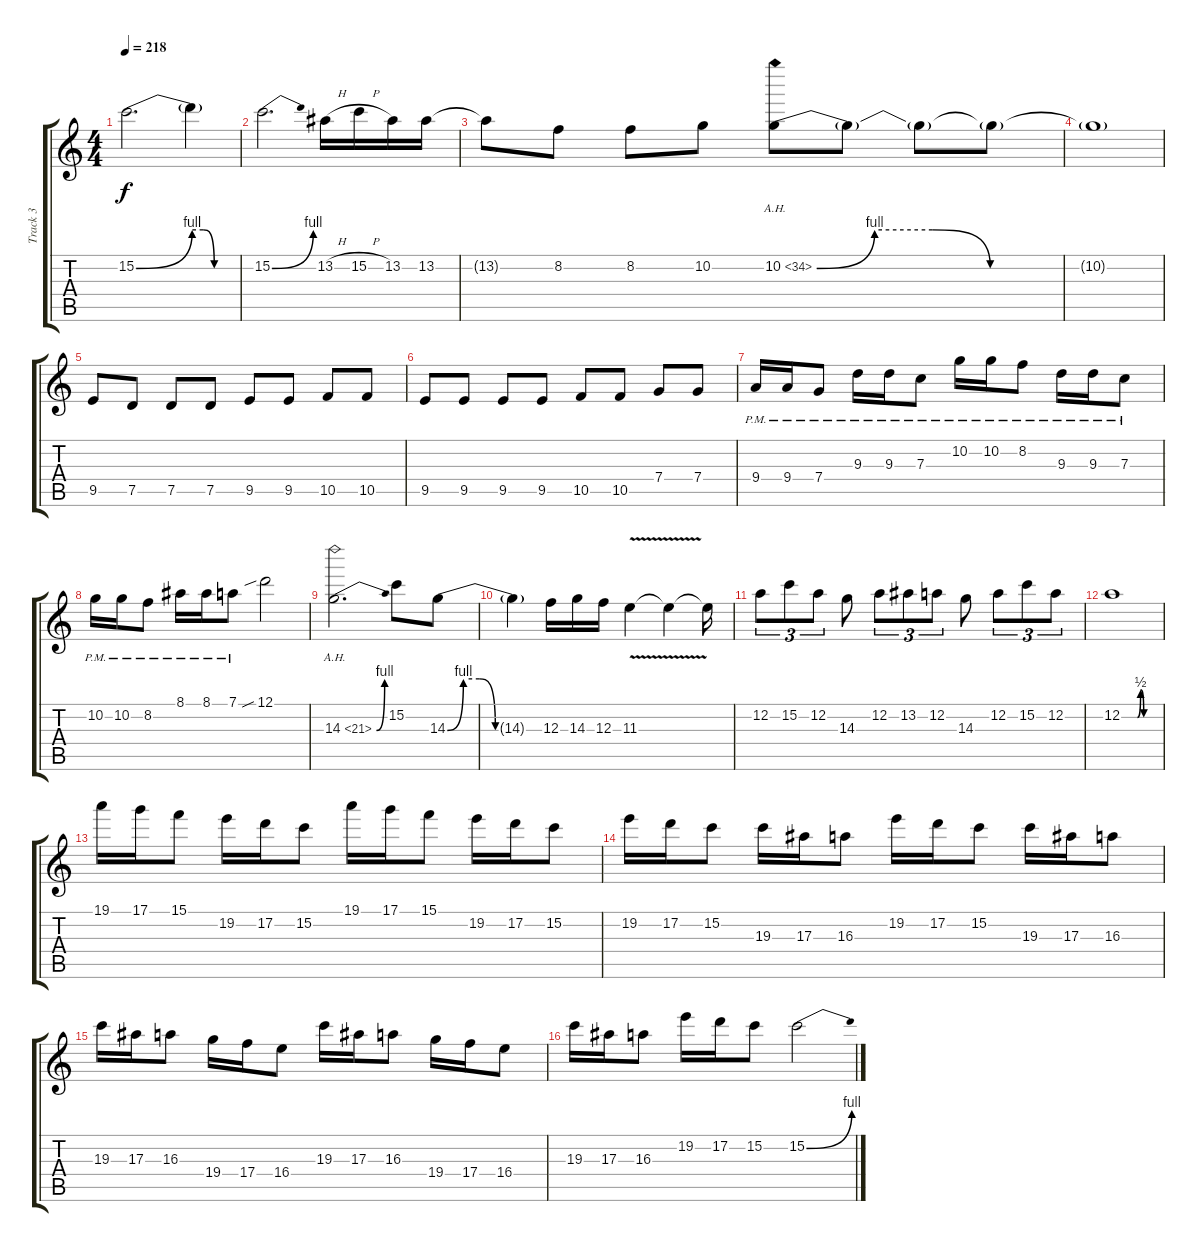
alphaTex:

\track ("Track 3" "Track 3") {instrument distortionguitar}
\staff {score tabs}
\tuning (D4 A3 F3 C3 G2 D2) {hide}
\ts (4 4)
\tempo 218
\clef g2
\ks c
15.2{be (bend 0 0 60 4)}.2{d dy f} 15.2{be (custom 0 4 15 4 30 0 60 0) t}.4 |
15.2{be (bend 0 0 60 4)}.2{d} 13.2{h}.16 15.2{h}.16 13.2.16 13.2.16 |
13.2{t}.8 8.2.8 8.2.8 10.2.8 10.2{be (custom 0 0 10 4 20 4 30 0 60 0) ah 24}.8 10.2{t}.8 10.2{t}.8 10.2{t}.8 |
10.2{t}.1 |
9.5.8 7.5.8 7.5.8 7.5.8 9.5.8 9.5.8 10.5.8 10.5.8 |
9.5.8 9.5.8 9.5.8 9.5.8 10.5.8 10.5.8 7.4.8 7.4.8 |
9.4{pm}.16 9.4{pm}.16 7.4{pm}.8 9.3{pm}.16 9.3{pm}.16 7.3{pm}.8 10.2{pm}.16 10.2{pm}.16 8.2{pm}.8 9.3{pm}.16 9.3{pm}.16 7.3{pm}.8 |
10.2{pm}.16 10.2{pm}.16 8.2{pm}.8 8.1{pm}.16 8.1{pm}.16 7.1{pm}.8 12.1{sib}.2 |
14.3{be (bend 0 0 60 4) ah 7}.2{d} 15.2.8 14.3{be (custom 0 0 10 4 20 4 30 0 60 0)}.8 |
14.3{t}.4 12.3.16 14.3.16 12.3.16 11.3{v}.4 11.3{t}.4 11.3{t}.16 |
12.2.8{tu (3 2)} 15.2.8{tu (3 2)} 12.2.8{tu (3 2)} 14.3.8 12.2.8{tu (3 2)} 13.2.8{tu (3 2)} 12.2.8{tu (3 2)} 14.3.8 12.2.8{tu (3 2)} 15.2.8{tu (3 2)} 12.2.8{tu (3 2)} |
12.2{be (custom 0 0 15 0 25 0 30 2 35 0 60 0)}.1 |
19.1.16 17.1.16 15.1.8 19.2.16 17.2.16 15.2.8 19.1.16 17.1.16 15.1.8 19.2.16 17.2.16 15.2.8 |
19.2.16 17.2.16 15.2.8 19.3.16 17.3.16 16.3.8 19.2.16 17.2.16 15.2.8 19.3.16 17.3.16 16.3.8 |
19.3.16 17.3.16 16.3.8 19.4.16 17.4.16 16.4.8 19.3.16 17.3.16 16.3.8 19.4.16 17.4.16 16.4.8 |
19.3.16 17.3.16 16.3.8 19.2.16 17.2.16 15.2.8 15.2{be (bend 0 0 60 4)}.2
